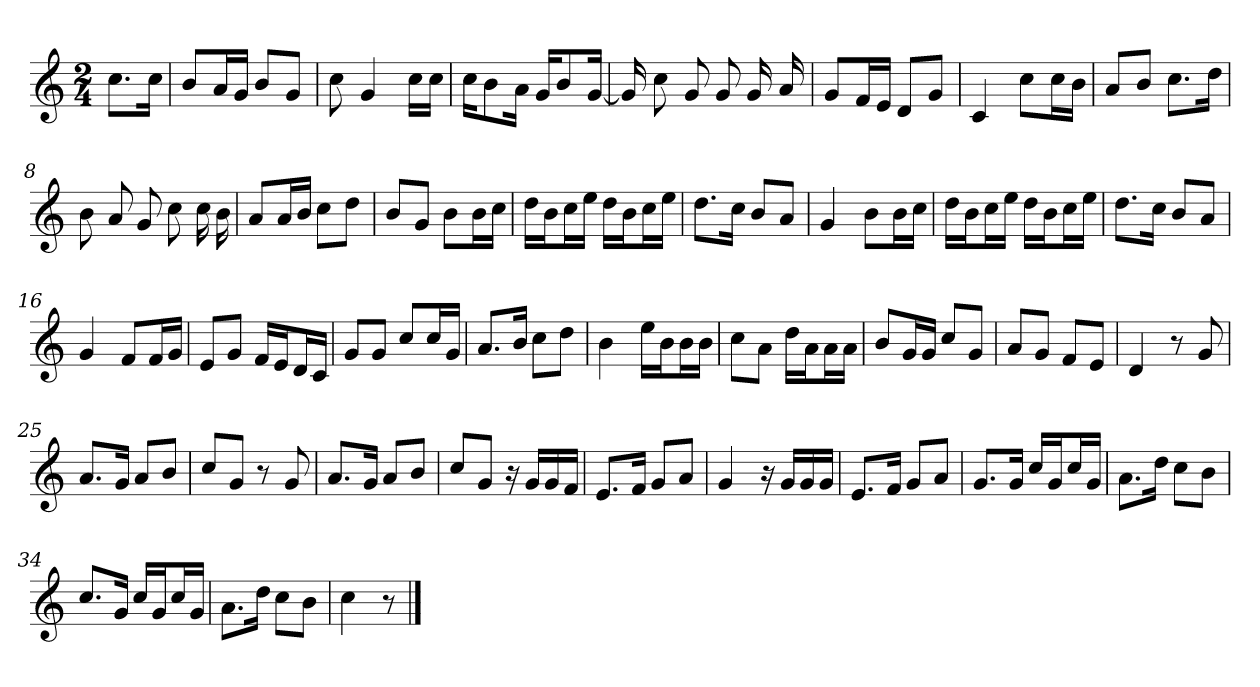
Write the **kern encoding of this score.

**kern
*part1
*staff1
*clefG2
*k[]
*C:
*M2/4
*MM104
=
8.cc\L
16cc\Jk
=1
8b/L
16a/L
16g/JJ
8b/L
8g/J
=2
8cc
4g
16cc\LL
16cc\JJ
=3
16cc\KL
8b\
16a\Jk
16g/KL
8b/
[16g/Jk
=4
16g]
8cc
8g
8g
16g
16a
=5
8g/L
16f/L
16e/JJ
8d/L
8g/J
=6
4c
8cc\L
16cc\L
16b\JJ
=7
8a/L
8b/J
8.cc\L
16dd\Jk
=8
8b
8a
8g
8cc
16cc
16b
=9
8a/L
16a/L
16b/JJ
8cc\L
8dd\J
=10
8b/L
8g/J
8b\L
16b\L
16cc\JJ
=11
16dd\LL
16b\J
16cc\L
16ee\JJ
16dd\LL
16b\J
16cc\L
16ee\JJ
=12
8.dd\L
16cc\Jk
8b/L
8a/J
=13
4g
8b\L
16b\L
16cc\JJ
=14
16dd\LL
16b\J
16cc\L
16ee\JJ
16dd\LL
16b\J
16cc\L
16ee\JJ
=15
8.dd\L
16cc\Jk
8b/L
8a/J
=16
4g
8f/L
16f/L
16g/JJ
=17
8e/L
8g/J
16f/LL
16e/J
16d/L
16c/JJ
=18
8g/L
8g/J
8cc/L
16cc/L
16g/JJ
=19
8.a/L
16b/Jk
8cc\L
8dd\J
=20
4b
16ee\LL
16b\J
16b\L
16b\JJ
=21
8cc\L
8a\J
16dd\LL
16a\J
16a\L
16a\JJ
=22
8b/L
16g/L
16g/JJ
8cc/L
8g/J
=23
8a/L
8g/J
8f/L
8e/J
=24
4d
8r
8g
=25
8.a/L
16g/Jk
8a/L
8b/J
=26
8cc/L
8g/J
8r
8g
=27
8.a/L
16g/Jk
8a/L
8b/J
=28
8cc/L
8g/J
16r
16g/LL
16g/
16f/JJ
=29
8.e/L
16f/Jk
8g/L
8a/J
=30
4g
16r
16g/LL
16g/
16g/JJ
=31
8.e/L
16f/Jk
8g/L
8a/J
=32
8.g/L
16g/Jk
16cc/LL
16g/J
16cc/L
16g/JJ
=33
8.a\L
16dd\Jk
8cc\L
8b\J
=34
8.cc/L
16g/Jk
16cc/LL
16g/J
16cc/L
16g/JJ
=35
8.a\L
16dd\Jk
8cc\L
8b\J
=36
4cc
8r
==
*-
